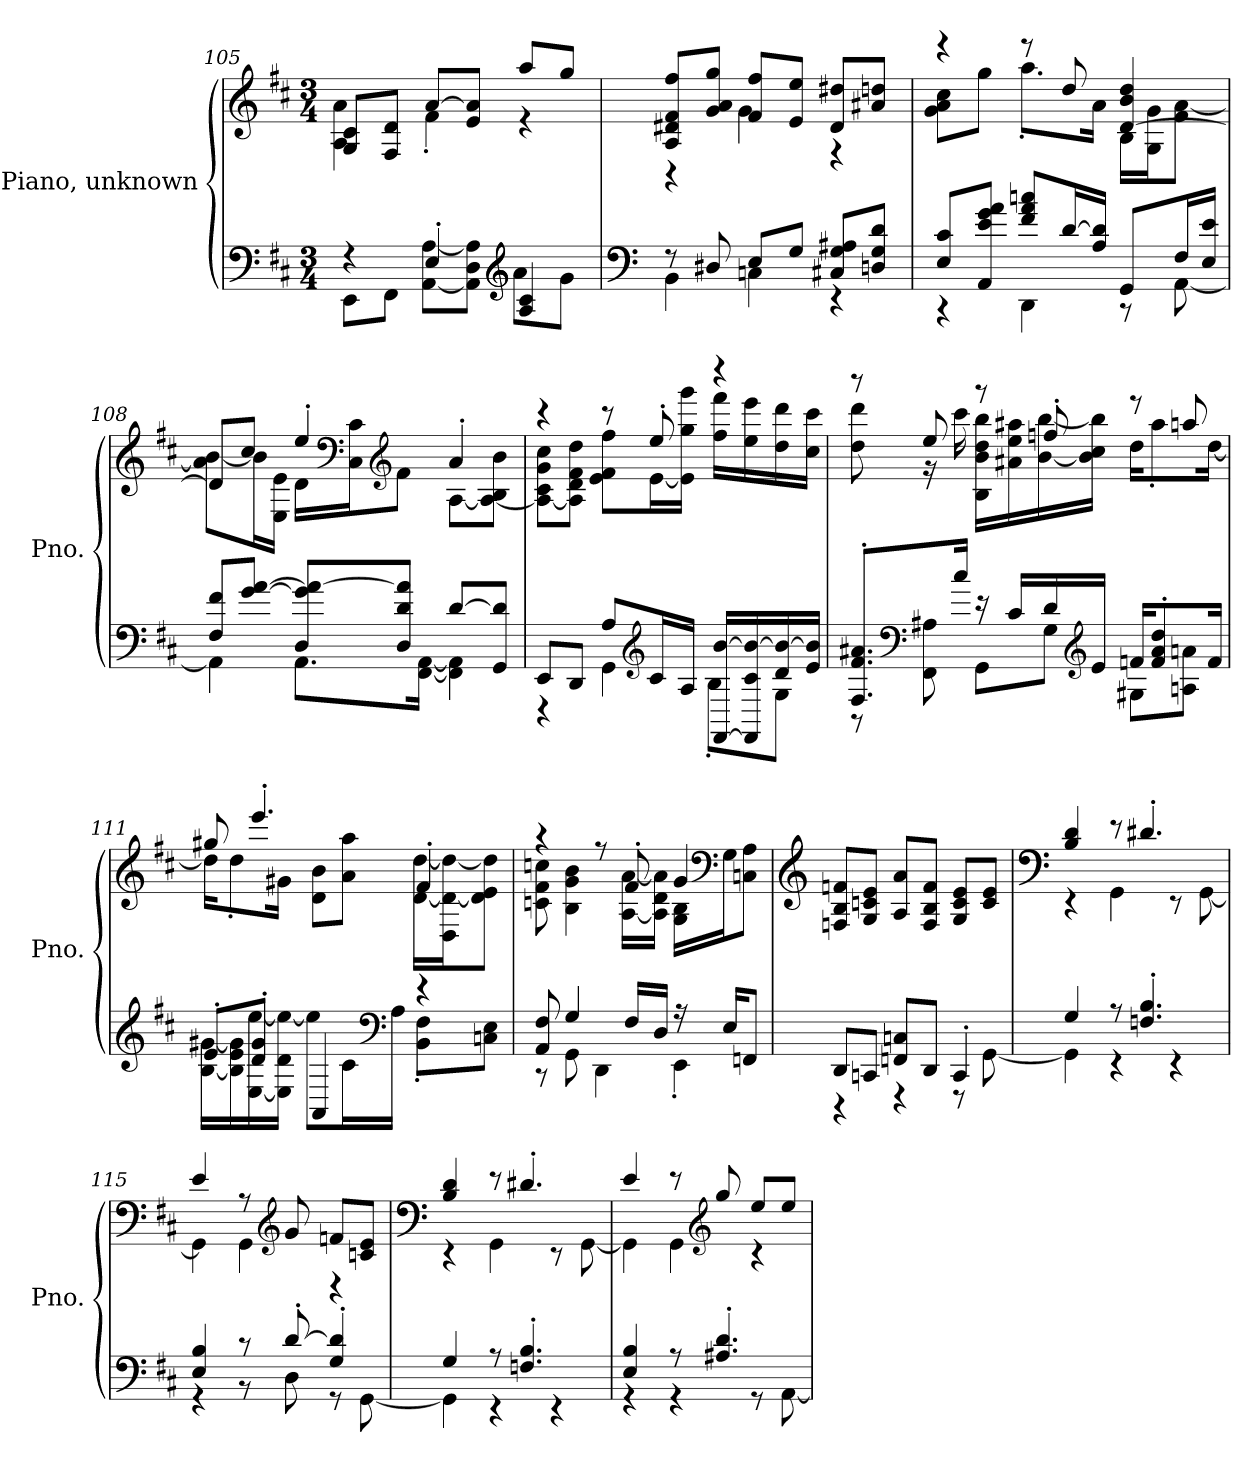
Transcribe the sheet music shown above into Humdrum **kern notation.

**kern	**kern
*part1	*part1
*staff2	*staff1
*I"Piano, unknown	*
*I'Pno.	*
*clefF4	*clefG2
*k[f#c#]	*k[f#c#]
*M3/4	*M3/4
=105	=105
*^	*^
4r	8EE\L	8G/ 8c#/L	4A\ 4a\
.	8FF#\J	8F#/ 8d/J	.
4E'/	[8AA\ [8A\L	[8a/L	4f#'\
.	8AA\] 8D\ 8A\]J	8e/ 8a/]J	.
*clefG2	*	*	*
4A/ 4c#/	8a\L	8aa/L	4r
.	8g\J	8gg/J	.
!!LO:LB:g=z	!!
=106	=106	=106	=106
*clefF4	*	*	*
8r	4BB\	8A/ 8d#X/ 8f#/ 8ff#/L	4r
8D#X/	.	8g/ 8a/ 8gg/J	.
8E/L	4Cn\	8f#/ 8ff#/L	4g\
8G/J	.	8e/ 8ee/J	.
8C#X/ 8G/ 8A#X/L	4r	8d#/ 8dd#X/L	4r
8Dn/ 8G/ 8d/J	.	8a#X/ 8ddn/J	.
=107	=107	=107	=107
8E/ 8c#/L	4r	4r	8g\ 8a\ 8cc#\L
8AA/ 8e/ 8g/ 8a/J	.	.	8gg\J
8f#/ 8a/ 8ccn/L	4DD\	8r	8.aa'\L
[16d/L	.	8dd/	.
16A/ 16d/]JJ	.	.	16a\Jk
8GG/L	8r	[4d/ 4b/ 4dd/	16B\LL
.	.	.	16G\ 16g\J
16F#/L	[8AA\	.	8f#\ [8a\J
16E/ 16e/JJ	.	.	.
=108	=108	=108	=108
8F#/ 8f#/L	4AA\]	8d/L]	8a\] [8b\L
[8g/ [8a/J	.	8cc#/J	16b\L]
.	.	.	16E\ 16e\JJ
8D/ 8g/] 8a/_L	8.AA\L	4ee'/	16d\LL
*	*	*clefF4	*
.	.	.	16C#\ 16c#\J
*	*	*clefG2	*
8D/ 8d/ 8a/]J	.	.	8f#\J
.	[16FF#\ [16AA\Jk	.	.
[8d/L	4FF#\] 4AA\]	4a'/	[8A\L
8GG/ 8d/]J	.	.	8A\_ 8B\ 8b\J
!!LO:LB:g=z	!!
=109	=109	=109	=109
8EE/L	4r	4r	8A\_ 8c#\ 8g\ 8cc#\L
8DD/J	.	.	8A\] 8d\ 8f#\ 8dd\J
8A/L	4GG\	8r	8e\ 8f#\ 8ff#\L
*clefG2	*	*	*
16c#/L	.	8ee'/	[16e\L
16A/JJ	.	.	16e\] 16gg\ 16ggg\JJ
[16FF#/ [16b/LL	8B'\L	4r	16ff#\ 16fff#\LL
16FF#/] 16c#/ 16b/_	.	.	16ee\ 16eee\
16d/ 16b/_	8G\J	.	16dd\ 16ddd\
16e/ 16b/]JJ	.	.	16cc#\ 16ccc#\JJ
=110	=110	=110	=110
8.F#/' 8.f#/' 8.a#X/'L	8r	8r	8dd\ 8ddd\
*clefF4	*	*	*
.	8FF#\ 8A#X\	8ee/	16r
16cc#/Jk	.	.	16ccc#\
16r	8GG\L	8r	16B\ 16b\ 16dd\ 16bb\LL
16c#/LL	.	.	16a#X\ 16ee\ 16aa#X\
16d/	8G\J	8ffn'/	[16b\ [16bb\
*clefG2	*	*	*
16e/JJ	.	.	16b\] 16cc#\ 16bb\]JJ
16fn/KL	8G#X\L	8r	16dd\KL
8f/' 8a#/' 8dd/'	.	.	8aa#'\
.	8An\ 8an\J	8aan/	.
16f/Jk	.	.	[16dd\Jk
!!LO:LB:g=z	!!
=111	=111	=111	=111
8e'/L	[16B\ [16g#X\LL	8gg#X/	16dd\KL]
.	16B\] 16e\ 16g#\]	.	8dd'\
8d/' 8g#/'J	[16E\ [16ee\	4.eee'/	.
.	16E\] 16d\ 16ee\_JJ	.	16g#X\Jk
4AA/	8ee\L]	.	8d\ 8b\L
.	16c#\L	.	8a\ 8aa\J
*clefF4	*	*	*
.	16A\JJ	.	.
4r	8BB\' 8F#\'L	4f#'/	[16d\ [16dd\LL
.	.	.	16D\ 16d\_ 16dd\_J
.	8Cn\ 8E\J	.	8d\] 8e\ 8dd\]J
=112	=112	=112	=112
8AA/ 8F#/	8r	4r	8cn\ 8f#\ 8ccn\
4G/	8GG\	.	4B\ 4g\ 4b\
.	4DD\	8r	.
16F#/LL	.	8f#'/	[16A\ [16a\LL
16D/JJ	.	.	16A\] 16d\ 16a\]JJ
16r	4EE'\	4g/	16G\ 16B\LL
*	*	*clefF4	*
16E/KL	.	.	16G\J
8FFn/J	.	.	8Cn\ 8A\J
*	*	*v	*v
=113	=113	=113
*	*	*clefG2
8DD/L	4r	8Fn/ 8B/ 8fn/L
8CCn/J	.	8G/ 8cn/ 8e/J
8FFn/ 8Cn/L	4r	8A/ 8a/L
8DD/J	.	8F/ 8B/ 8f/J
4CC'/	8r	8G/ 8c/ 8e/L
.	[8GG\	8c/ 8e/J
!!LO:PB:g=z
=114	=114	=114
*	*	*clefF4
*	*	*^
4G/	4GG\]	4B/ 4d/	4r
8r	4r	8r	4GG\
4.Fn/' 4.B/'	.	4.d#X'/	.
.	4r	.	8r
.	.	.	[8GG\
=115	=115	=115	=115
4E/ 4B/	4r	4e/	4GG\]
8r	8r	8r	4GG\
*	*	*clefG2	*
[8d'/	8D\	8g/	.
4G/' 4d/]'	8r	8fn/L	4r
.	[8GG\	8cn/ 8e/J	.
=116	=116	=116	=116
*	*	*clefF4	*
4G/	4GG\]	4B/ 4d/	4r
8r	4r	8r	4GG\
4.Fn/' 4.B/'	.	4.d#X'/	.
.	4r	.	8r
.	.	.	[8GG\
=117	=117	=117	=117
4E/ 4B/	4r	4e/	4GG\]
8r	4r	8r	4GG\
*	*	*clefG2	*
4.A#X/' 4.d/'	.	8gg/	.
.	8r	8ee/L	4r
.	[8AA\	8ee/J	.
*v	*v	*	*
*	*v	*v
=	=
*-	*-
